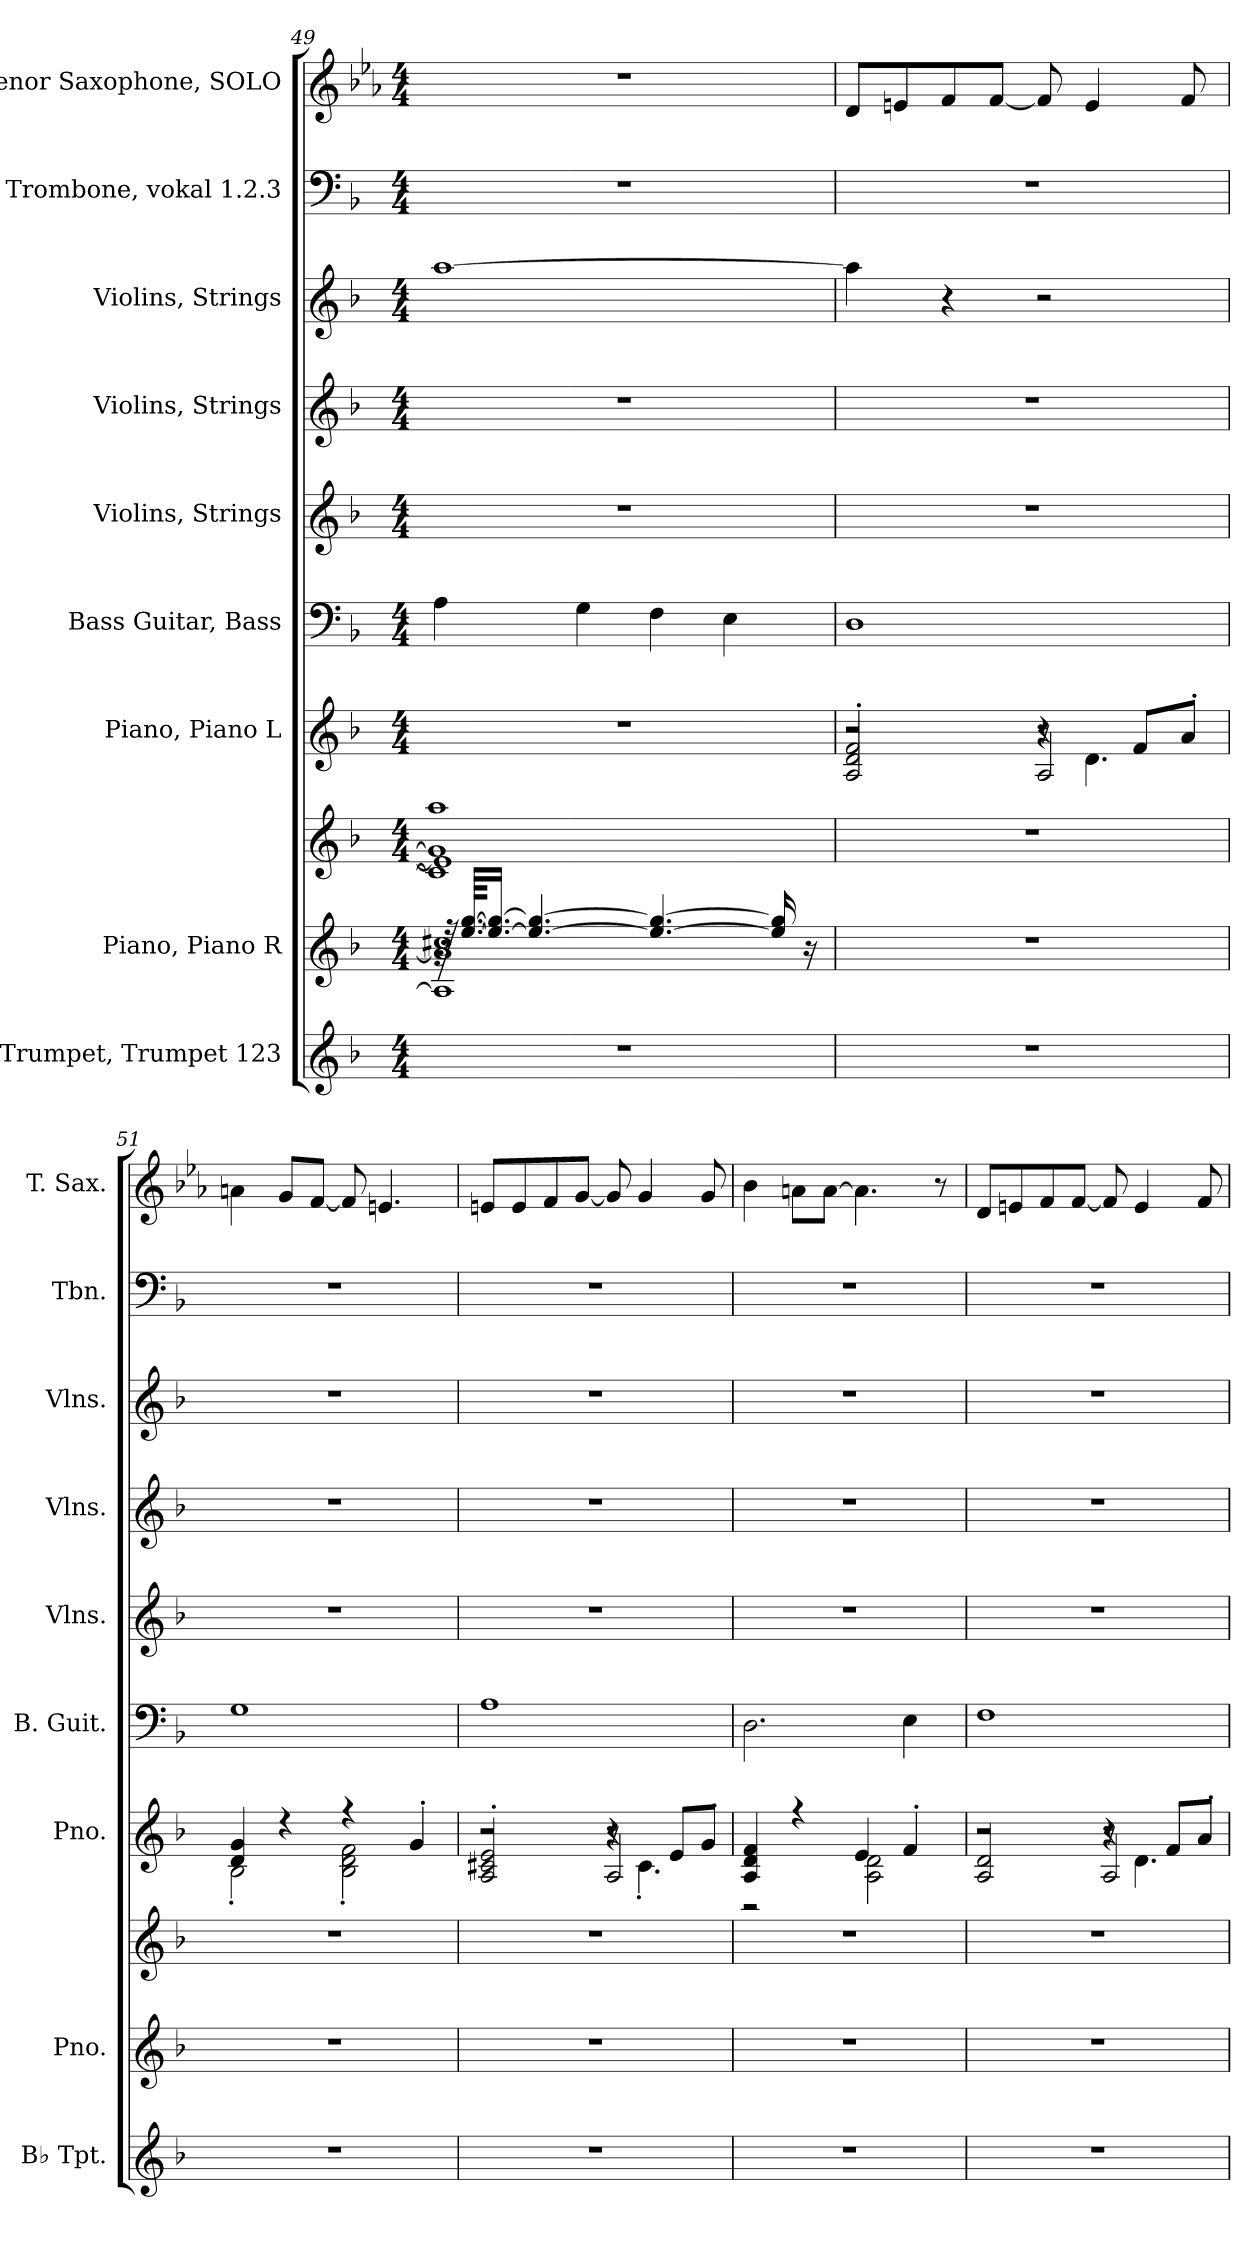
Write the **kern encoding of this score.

**kern	**kern	**kern	**kern	**kern	**kern	**kern	**kern	**kern	**kern
*part9	*part8	*part8	*part7	*part6	*part5	*part4	*part3	*part2	*part1
*staff10	*staff9	*staff8	*staff7	*staff6	*staff5	*staff4	*staff3	*staff2	*staff1
*I"B♭ Trumpet, Trumpet 123	*I"Piano, Piano R	*	*I"Piano, Piano L	*I"Bass Guitar, Bass	*I"Violins, Strings	*I"Violins, Strings	*I"Violins,  Strings	*I"Trombone, vokal 1.2.3	*I"Tenor Saxophone, SOLO
*I'B♭ Tpt.	*I'Pno.	*	*I'Pno.	*I'B. Guit.	*I'Vlns.	*I'Vlns.	*I'Vlns.	*I'Tbn.	*I'T. Sax.
*clefG2	*clefG2	*clefG2	*clefG2	*clefF4	*clefG2	*clefG2	*clefG2	*clefF4	*clefG2
*ITrd1c2	*	*	*	*ITrd7c12	*	*	*	*	*ITrd8c14
*k[b-e-a-]	*k[b-]	*k[b-]	*k[b-]	*k[b-]	*k[b-]	*k[b-]	*k[b-]	*k[b-]	*k[b-e-a-]
*M4/4	*M4/4	*M4/4	*M4/4	*M4/4	*M4/4	*M4/4	*M4/4	*M4/4	*M4/4
=49	=49	=49	=49	=49	=49	=49	=49	=49	=49
*	*^	*^	*	*	*	*	*	*	*
*	*	*^	*	*	*	*	*	*	*	*	*
*	*	*	*^	*	*	*	*	*	*	*	*	*
1r	1a]	1cc#X	128r	1A]	1e]	1c#] 1g] 1aa	1r	4AA\	1r	1r	[1aa	1r	1r
.	.	.	[64.ee/ [64.gg/KKLL	.	.	.	.	.	.	.	.	.	.
.	.	.	16.ee/_ 16.gg/_JJ	.	.	.	.	.	.	.	.	.	.
.	.	.	4.ee/_ 4.gg/_	.	.	.	.	.	.	.	.	.	.
.	.	.	.	.	.	.	.	4GG\	.	.	.	.	.
.	.	.	4.ee/_ 4.gg/_	.	.	.	.	4FF\	.	.	.	.	.
.	.	.	.	.	.	.	.	4EE\	.	.	.	.	.
.	.	.	16ee/] 16gg/]	.	.	.	.	.	.	.	.	.	.
.	.	.	16r	.	.	.	.	.	.	.	.	.	.
*	*v	*v	*v	*v	*	*	*	*	*	*	*	*	*
*	*	*v	*v	*	*	*	*	*	*	*
!!LO:PB:g=z
=50	=50	=50	=50	=50	=50	=50	=50	=50	=50
*	*	*	*^	*	*	*	*	*	*
*	*	*	*	*^	*	*	*	*	*	*
1r	1r	1r	2A/' 2d/' 2f/'	2r	2r	1DD	1r	1r	4aa\]	1r	8D/L
.	.	.	.	.	.	.	.	.	.	.	8En/
.	.	.	.	.	.	.	.	.	4r	.	8F/
.	.	.	.	.	.	.	.	.	.	.	[8F/J
.	.	.	4r	8r	2A/	.	.	.	2r	.	8F/]
.	.	.	.	4.d\	.	.	.	.	.	.	4E/
.	.	.	8f/L	.	.	.	.	.	.	.	.
.	.	.	8a'/J	.	.	.	.	.	.	.	8F/
*	*	*	*	*v	*v	*	*	*	*	*	*
=51	=51	=51	=51	=51	=51	=51	=51	=51	=51	=51
1r	1r	1r	4d/ 4g/	2B-'\	1GG	1r	1r	1r	1r	4An\
.	.	.	4r	.	.	.	.	.	.	8G/L
.	.	.	.	.	.	.	.	.	.	[8F/J
.	.	.	4r	2B-\' 2d\' 2f\'	.	.	.	.	.	8F/]
.	.	.	.	.	.	.	.	.	.	4.En/
.	.	.	4g'/	.	.	.	.	.	.	.
=52	=52	=52	=52	=52	=52	=52	=52	=52	=52	=52
*	*	*	*	*^	*	*	*	*	*	*
1r	1r	1r	2A/' 2c#X/' 2e/'	2r	2r	1AA	1r	1r	1r	1r	8En/L
.	.	.	.	.	.	.	.	.	.	.	8E/
.	.	.	.	.	.	.	.	.	.	.	8F/
.	.	.	.	.	.	.	.	.	.	.	[8G/J
.	.	.	4r	8r	2A/	.	.	.	.	.	8G/]
.	.	.	.	4.c#'\	.	.	.	.	.	.	4G/
.	.	.	8e/L	.	.	.	.	.	.	.	.
.	.	.	8g'/J	.	.	.	.	.	.	.	8G/
*	*	*	*	*v	*v	*	*	*	*	*	*
=53	=53	=53	=53	=53	=53	=53	=53	=53	=53	=53
1r	1r	1r	4A/ 4d/ 4f/	2r	2.DD\	1r	1r	1r	1r	4B-\
.	.	.	4r	.	.	.	.	.	.	8An\L
.	.	.	.	.	.	.	.	.	.	[8A\J
.	.	.	4e/	2A\ 2d\	.	.	.	.	.	4.A\]
.	.	.	4f'/	.	4EE\	.	.	.	.	.
.	.	.	.	.	.	.	.	.	.	8r
!!LO:PB:g=z
=54	=54	=54	=54	=54	=54	=54	=54	=54	=54	=54
*	*	*	*	*^	*	*	*	*	*	*
1r	1r	1r	2A/ 2d/	2r	2r	1FF	1r	1r	1r	1r	8D/L
.	.	.	.	.	.	.	.	.	.	.	8En/
.	.	.	.	.	.	.	.	.	.	.	8F/
.	.	.	.	.	.	.	.	.	.	.	[8F/J
.	.	.	4r	8r	2A/	.	.	.	.	.	8F/]
.	.	.	.	4.d\	.	.	.	.	.	.	4E/
.	.	.	8f/L	.	.	.	.	.	.	.	.
.	.	.	8a'/J	.	.	.	.	.	.	.	8F/
*	*	*	*v	*v	*v	*	*	*	*	*	*
=	=	=	=	=	=	=	=	=	=
*-	*-	*-	*-	*-	*-	*-	*-	*-	*-
